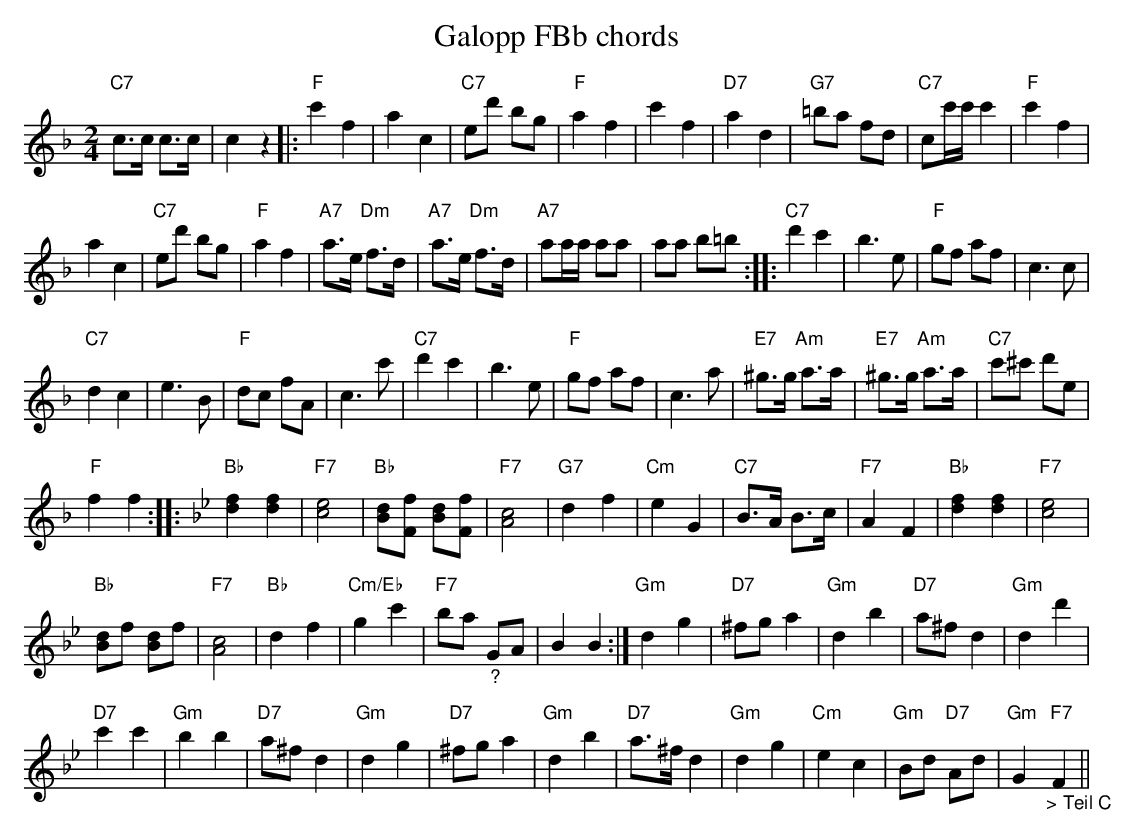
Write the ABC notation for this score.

X:1
T:Galopp FBb chords
M:2/4
L:1/8
K:F %%MIDI gchordon
"C7"c>c c>c | c2z2 |: "F"c'2f2 | a2 c2 | "C7"ed' bg | "F"a2f2 | c'2f2 | "D7"a2d2 | "G7"=ba fd | "C7"cc'/c'/ c'2 | "F"c'2 f2 |
a2c2 | "C7"ed' bg | "F"a2f2 | "A7"a>e "Dm"f>d | "A7"a>e "Dm"f>d | "A7"aa/a/ aa | aa b=b :: "C7"d'2c'2 | b3e | "F"gf af | c3c |
"C7"d2c2 | e3B | "F"dc fA | c3c' | "C7"d'2c'2 | b3e | "F"gf af | c3a | "E7"^g>g "Am"a>a | "E7"^g>g "Am"a>a | "C7"c'^c' d'e |
"F"f2f2 :: [K:Bb] [L:1/4] "Bb"[.fd] [.fd] | "F7"[c2e2] | "Bb"[d/B/][f/F/] [d/B/][f/F/] |\
"F7"[A2c2] | "G7"df | "Cm"eG | "C7"B/>A/ B/>c/ | "F7"AF | "Bb"[df][df] | "F7"[c2e2] |
"Bb"[B/d/]f/ [B/d/]f/ | "F7"[A2c2] | "Bb"df | "Cm/Eb"gc' | "F7"b/a/ "_?"G/A/ | BB :| "Gm"dg | "D7"^f/g/ a | "Gm"db | "D7"a/^f/ d | "Gm"dd' |
"D7"c'c' | "Gm"bb | "D7"a/^f/ d | "Gm"dg | "D7"^f/g/ a | "Gm"db | "D7"a/>^f/ d | "Gm"dg | "Cm"ec | "Gm"B/d/ "D7"A/d/ | "Gm"G"_> Teil C""F7"F ||
